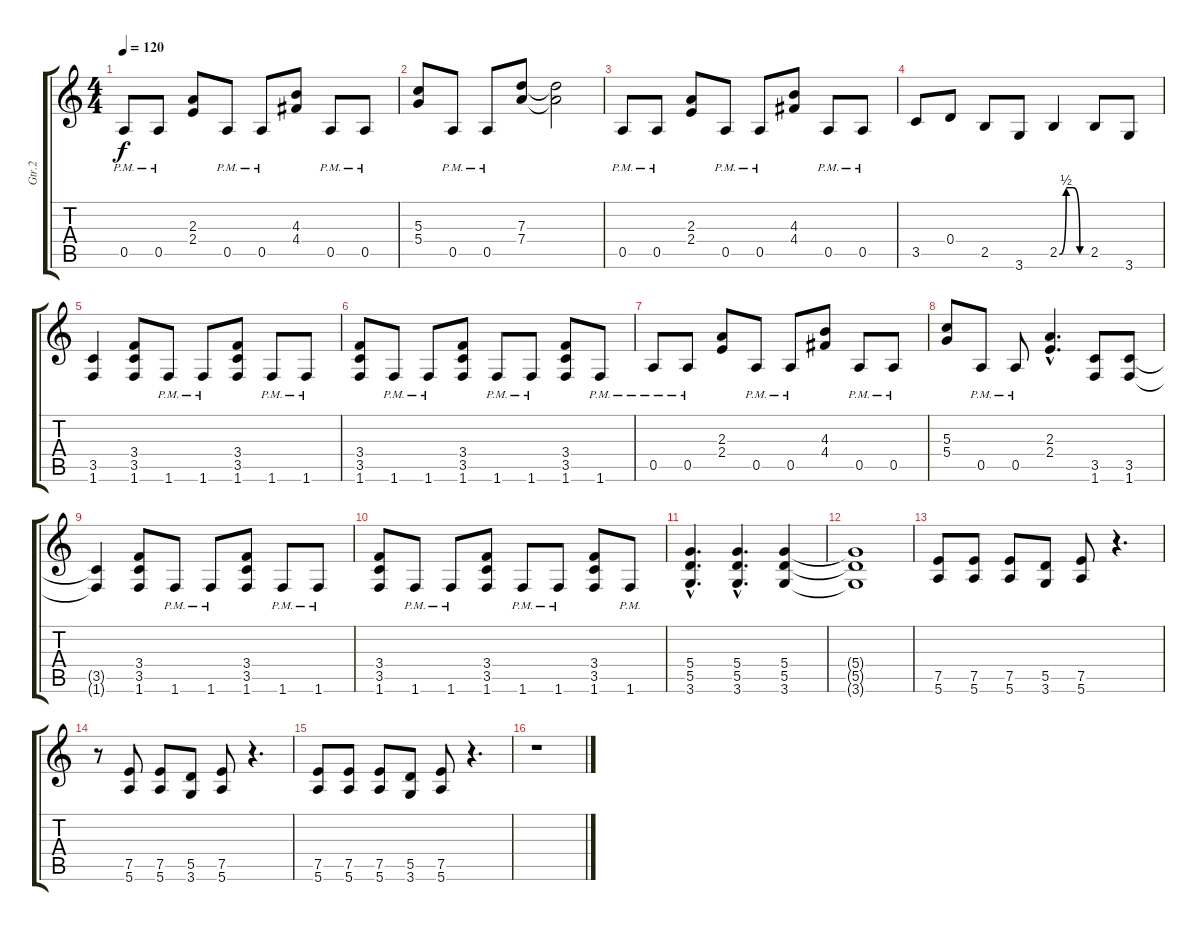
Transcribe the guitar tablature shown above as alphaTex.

\track ("Gtr.2" "Gtr.2") {instrument overdrivenguitar}
\staff {score tabs}
\tuning (E4 B3 G3 D3 A2 E2) {hide}
\ts (4 4)
\tempo 120
\clef g2
\ks c
0.5{pm}.8{dy f} 0.5{pm}.8 (2.3 2.4).8 0.5{pm}.8 0.5{pm}.8 (4.3 4.4).8 0.5{pm}.8 0.5{pm}.8 |
(5.3 5.4).8 0.5{pm}.8 0.5{pm}.8 (7.3 7.4).8 (7.3{t} 7.4{t}).2 |
0.5{pm}.8 0.5{pm}.8 (2.3 2.4).8 0.5{pm}.8 0.5{pm}.8 (4.3 4.4).8 0.5{pm}.8 0.5{pm}.8 |
3.5.8 0.4.8 2.5.8 3.6.8 2.5{be (custom 0 0 15 2 30 2 45 0 60 0)}.4 2.5.8 3.6.8 |
(3.5 1.6).4 (3.4 3.5 1.6).8 1.6{pm}.8 1.6{pm}.8 (3.4 3.5 1.6).8 1.6{pm}.8 1.6{pm}.8 |
(3.4 3.5 1.6).8 1.6{pm}.8 1.6{pm}.8 (3.4 3.5 1.6).8 1.6{pm}.8 1.6{pm}.8 (3.4 3.5 1.6).8 1.6{pm}.8 |
0.5{pm}.8 0.5{pm}.8 (2.3 2.4).8 0.5{pm}.8 0.5{pm}.8 (4.3 4.4).8 0.5{pm}.8 0.5{pm}.8 |
(5.3 5.4).8 0.5{pm}.8 0.5{pm}.8 (2.3{hac} 2.4{hac}).4{d} (3.5 1.6).8 (3.5 1.6).8 |
(3.5{t} 1.6{t}).4 (3.4 3.5 1.6).8 1.6{pm}.8 1.6{pm}.8 (3.4 3.5 1.6).8 1.6{pm}.8 1.6{pm}.8 |
(3.4 3.5 1.6).8 1.6{pm}.8 1.6{pm}.8 (3.4 3.5 1.6).8 1.6{pm}.8 1.6{pm}.8 (3.4 3.5 1.6).8 1.6{pm}.8 |
(5.4{hac} 5.5{hac} 3.6{hac}).4{d} (5.4{hac} 5.5{hac} 3.6{hac}).4{d} (5.4 5.5 3.6).4 |
(5.4{t} 5.5{t} 3.6{t}).1 |
(7.5 5.6).8 (7.5 5.6).8 (7.5 5.6).8 (5.5 3.6).8 (7.5 5.6).8 r.4{d} |
r.8 (7.5 5.6).8 (7.5 5.6).8 (5.5 3.6).8 (7.5 5.6).8 r.4{d} |
(7.5 5.6).8 (7.5 5.6).8 (7.5 5.6).8 (5.5 3.6).8 (7.5 5.6).8 r.4{d} |
r.1
